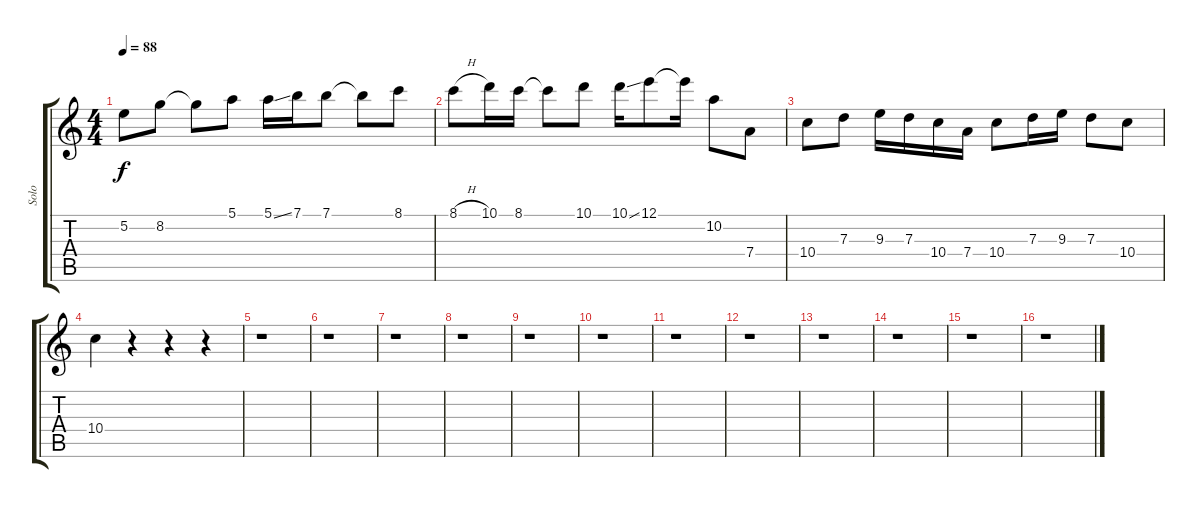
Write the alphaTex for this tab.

\track ("Solo" "Solo") {instrument electricguitarjazz}
\staff {score tabs}
\tuning (E4 B3 G3 D3 A2 E2) {hide}
\ts (4 4)
\tempo 88
\clef g2
\ks c
5.2.8{dy f} 8.2.8 8.2{t}.8 5.1.8 5.1{ss}.16 7.1.16 7.1.8 7.1{t}.8 8.1.8 |
8.1{h}.8 10.1.16 8.1.16 8.1{t}.8 10.1.8 10.1{ss}.16 12.1.8 12.1{t}.16 10.2.8 7.4.8 |
10.4.8 7.3.8 9.3.16 7.3.16 10.4.16 7.4.16 10.4.8 7.3.16 9.3.16 7.3.8 10.4.8 |
10.4.4 r.4 r.4 r.4 |
r.1 |
r.1 |
r.1 |
r.1 |
r.1 |
r.1 |
r.1 |
r.1 |
r.1 |
r.1 |
r.1 |
r.1
